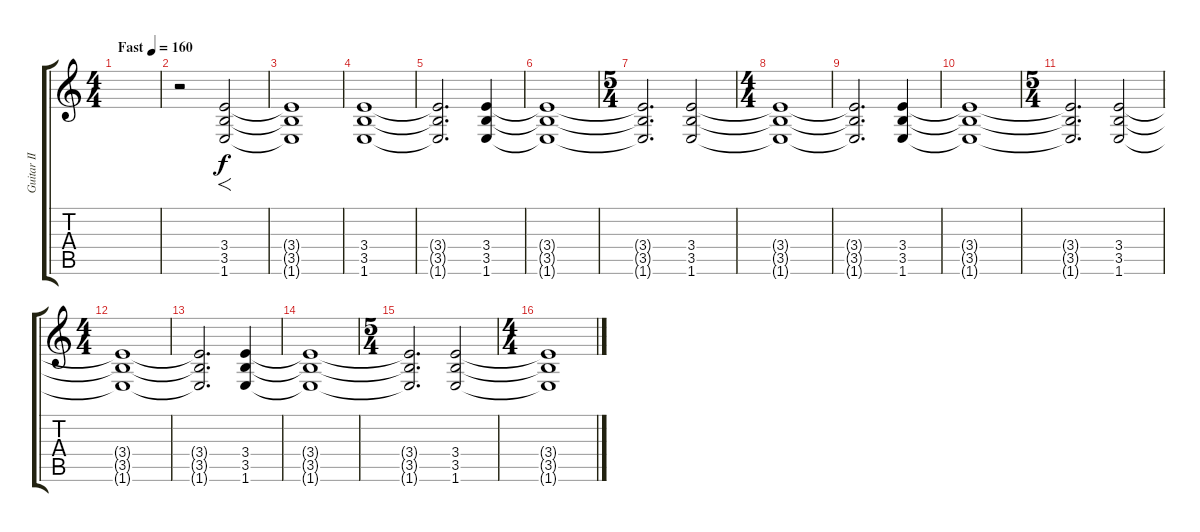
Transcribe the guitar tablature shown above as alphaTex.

\track ("Guitar II" "Guitar II") {instrument distortionguitar}
\staff {score tabs}
\tuning (Eb4 Bb3 Gb3 Db3 Ab2 Eb2) {hide}
\ts (4 4)
\tempo (160 "Fast")
\clef g2
\ks c
|
r.2 (3.4 3.5 1.6).2{f} |
(3.4{t} 3.5{t} 1.6{t}).1 |
(3.4 3.5 1.6).1 |
(3.4{t} 3.5{t} 1.6{t}).2{d} (3.4 3.5 1.6).4 |
(3.4{t} 3.5{t} 1.6{t}).1 |
\ts (5 4)
(3.4{t} 3.5{t} 1.6{t}).2{d} (3.4 3.5 1.6).2 |
\ts (4 4)
(3.4{t} 3.5{t} 1.6{t}).1 |
(3.4{t} 3.5{t} 1.6{t}).2{d} (3.4 3.5 1.6).4 |
(3.4{t} 3.5{t} 1.6{t}).1 |
\ts (5 4)
(3.4{t} 3.5{t} 1.6{t}).2{d} (3.4 3.5 1.6).2 |
\ts (4 4)
(3.4{t} 3.5{t} 1.6{t}).1 |
(3.4{t} 3.5{t} 1.6{t}).2{d} (3.4 3.5 1.6).4 |
(3.4{t} 3.5{t} 1.6{t}).1 |
\ts (5 4)
(3.4{t} 3.5{t} 1.6{t}).2{d} (3.4 3.5 1.6).2 |
\ts (4 4)
(3.4{t} 3.5{t} 1.6{t}).1
